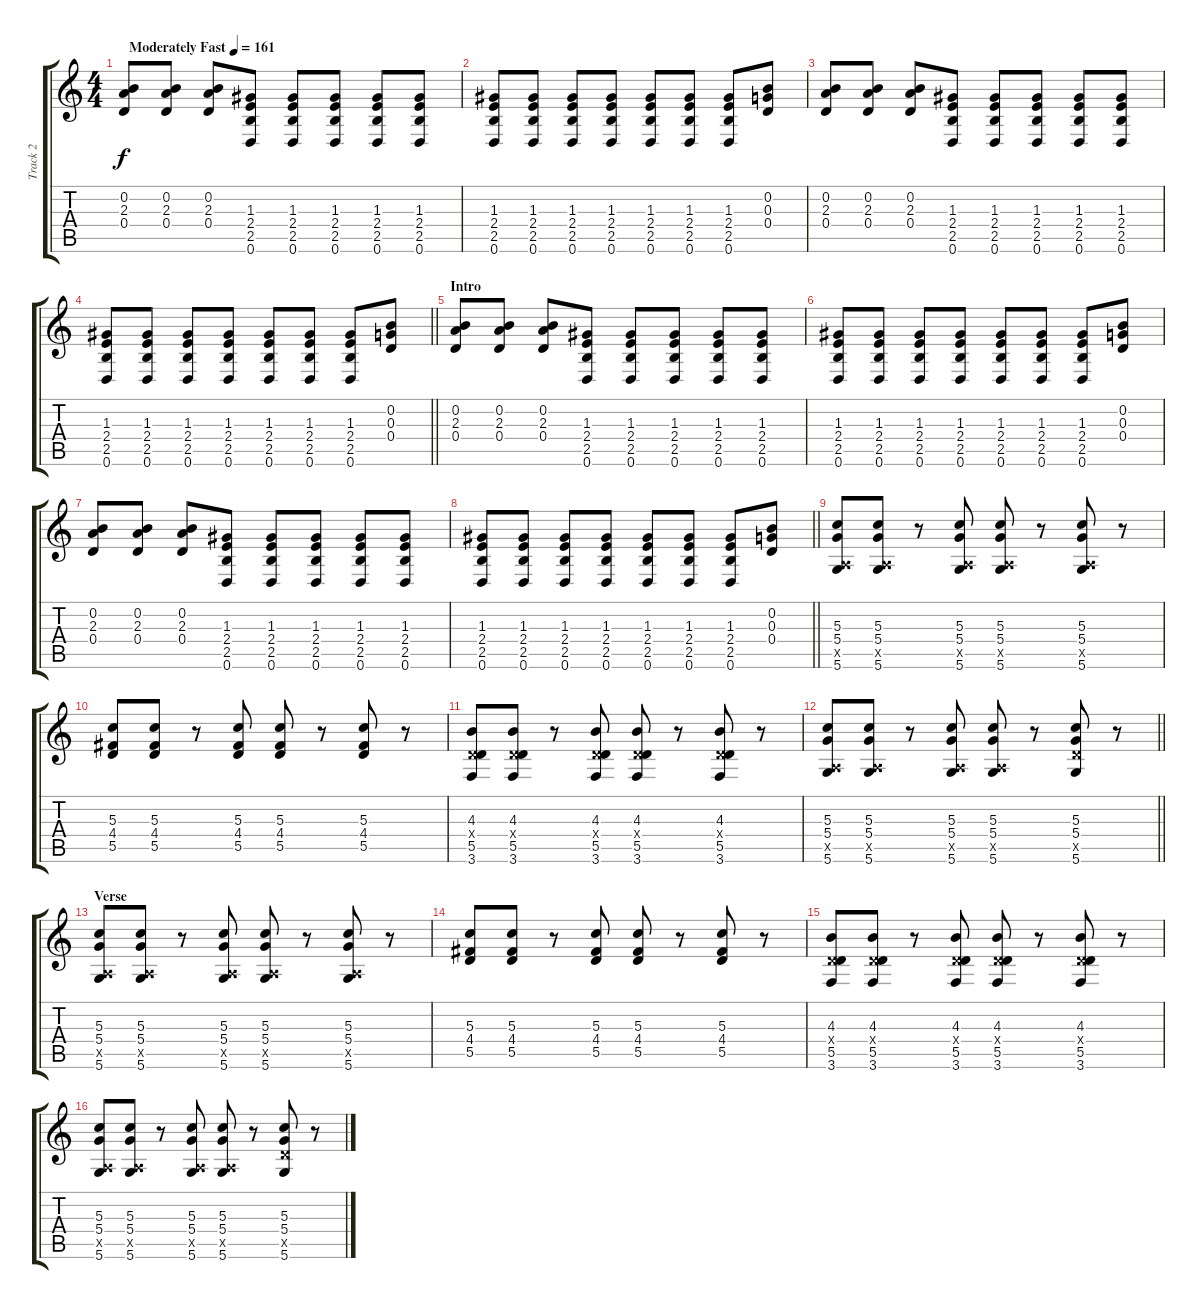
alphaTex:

\track ("Track 2" "Track 2") {instrument distortionguitar}
\staff {score tabs}
\tuning (E4 B3 G3 D3 A2 D2) {hide}
\ts (4 4)
\tempo (161 "Moderately Fast")
\clef g2
\ks c
(0.2 2.3 0.4).8{dy f instrument distortionguitar} (0.2 2.3 0.4).8 (0.2 2.3 0.4).8 (1.3 2.4 2.5 0.6).8 (1.3 2.4 2.5 0.6).8 (1.3 2.4 2.5 0.6).8 (1.3 2.4 2.5 0.6).8 (1.3 2.4 2.5 0.6).8 |
(1.3 2.4 2.5 0.6).8 (1.3 2.4 2.5 0.6).8 (1.3 2.4 2.5 0.6).8 (1.3 2.4 2.5 0.6).8 (1.3 2.4 2.5 0.6).8 (1.3 2.4 2.5 0.6).8 (1.3 2.4 2.5 0.6).8 (0.2 0.3 0.4).8 |
(0.2 2.3 0.4).8 (0.2 2.3 0.4).8 (0.2 2.3 0.4).8 (1.3 2.4 2.5 0.6).8 (1.3 2.4 2.5 0.6).8 (1.3 2.4 2.5 0.6).8 (1.3 2.4 2.5 0.6).8 (1.3 2.4 2.5 0.6).8 |
\barLineRight lightlight
(1.3 2.4 2.5 0.6).8 (1.3 2.4 2.5 0.6).8 (1.3 2.4 2.5 0.6).8 (1.3 2.4 2.5 0.6).8 (1.3 2.4 2.5 0.6).8 (1.3 2.4 2.5 0.6).8 (1.3 2.4 2.5 0.6).8 (0.2 0.3 0.4).8 |
\section ("" "Intro")
(0.2 2.3 0.4).8 (0.2 2.3 0.4).8 (0.2 2.3 0.4).8 (1.3 2.4 2.5 0.6).8 (1.3 2.4 2.5 0.6).8 (1.3 2.4 2.5 0.6).8 (1.3 2.4 2.5 0.6).8 (1.3 2.4 2.5 0.6).8 |
(1.3 2.4 2.5 0.6).8 (1.3 2.4 2.5 0.6).8 (1.3 2.4 2.5 0.6).8 (1.3 2.4 2.5 0.6).8 (1.3 2.4 2.5 0.6).8 (1.3 2.4 2.5 0.6).8 (1.3 2.4 2.5 0.6).8 (0.2 0.3 0.4).8 |
(0.2 2.3 0.4).8 (0.2 2.3 0.4).8 (0.2 2.3 0.4).8 (1.3 2.4 2.5 0.6).8 (1.3 2.4 2.5 0.6).8 (1.3 2.4 2.5 0.6).8 (1.3 2.4 2.5 0.6).8 (1.3 2.4 2.5 0.6).8 |
\barLineRight lightlight
(1.3 2.4 2.5 0.6).8 (1.3 2.4 2.5 0.6).8 (1.3 2.4 2.5 0.6).8 (1.3 2.4 2.5 0.6).8 (1.3 2.4 2.5 0.6).8 (1.3 2.4 2.5 0.6).8 (1.3 2.4 2.5 0.6).8 (0.2 0.3 0.4).8 |
(5.3 5.4 0.5{x} 5.6).8 (5.3 5.4 0.5{x} 5.6).8 r.8 (5.3 5.4 0.5{x} 5.6).8 (5.3 5.4 0.5{x} 5.6).8 r.8 (5.3 5.4 0.5{x} 5.6).8 r.8 |
(5.3 4.4 5.5).8 (5.3 4.4 5.5).8 r.8 (5.3 4.4 5.5).8 (5.3 4.4 5.5).8 r.8 (5.3 4.4 5.5).8 r.8 |
(4.3 0.4{x} 5.5 3.6).8 (4.3 0.4{x} 5.5 3.6).8 r.8 (4.3 0.4{x} 5.5 3.6).8 (4.3 0.4{x} 5.5 3.6).8 r.8 (4.3 0.4{x} 5.5 3.6).8 r.8 |
\barLineRight lightlight
(5.3 5.4 0.5{x} 5.6).8 (5.3 5.4 0.5{x} 5.6).8 r.8 (5.3 5.4 0.5{x} 5.6).8 (5.3 5.4 0.5{x} 5.6).8 r.8 (5.3 5.4 5.5{x} 5.6).8 r.8 |
\section ("" "Verse")
(5.3 5.4 0.5{x} 5.6).8 (5.3 5.4 0.5{x} 5.6).8 r.8 (5.3 5.4 0.5{x} 5.6).8 (5.3 5.4 0.5{x} 5.6).8 r.8 (5.3 5.4 0.5{x} 5.6).8 r.8 |
(5.3 4.4 5.5).8 (5.3 4.4 5.5).8 r.8 (5.3 4.4 5.5).8 (5.3 4.4 5.5).8 r.8 (5.3 4.4 5.5).8 r.8 |
(4.3 0.4{x} 5.5 3.6).8 (4.3 0.4{x} 5.5 3.6).8 r.8 (4.3 0.4{x} 5.5 3.6).8 (4.3 0.4{x} 5.5 3.6).8 r.8 (4.3 0.4{x} 5.5 3.6).8 r.8 |
(5.3 5.4 0.5{x} 5.6).8 (5.3 5.4 0.5{x} 5.6).8 r.8 (5.3 5.4 0.5{x} 5.6).8 (5.3 5.4 0.5{x} 5.6).8 r.8 (5.3 5.4 5.5{x} 5.6).8 r.8
